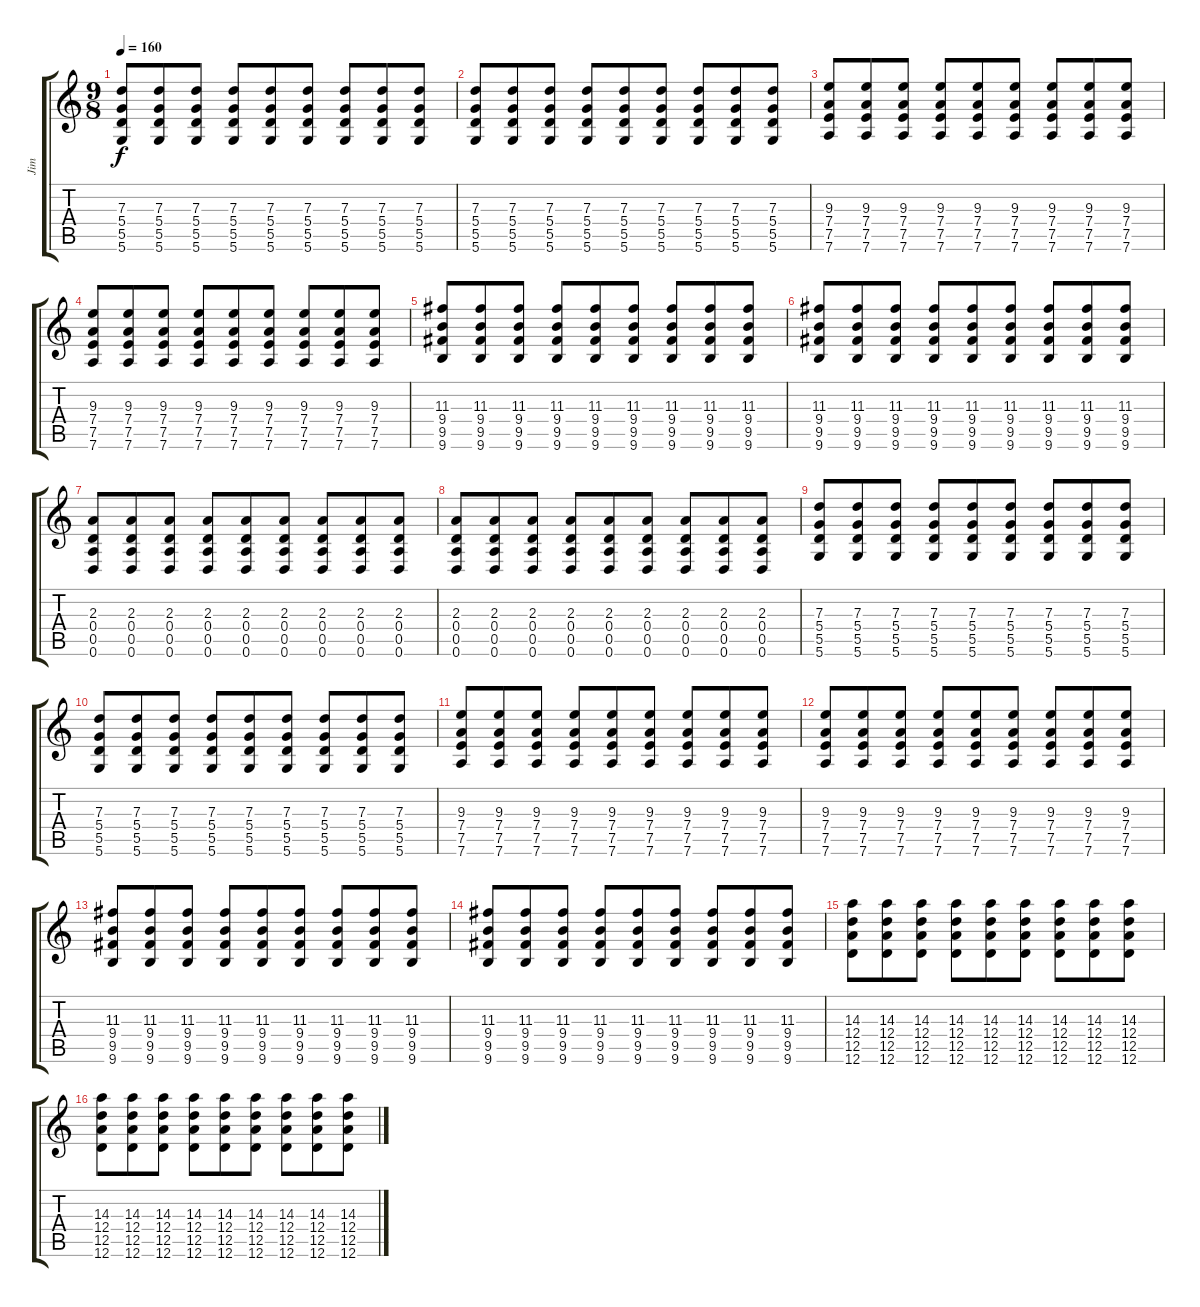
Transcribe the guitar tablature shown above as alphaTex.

\track ("Jim" "Jim") {instrument electricguitarjazz}
\staff {score tabs}
\tuning (E4 B3 G3 D3 A2 D2) {hide}
\ts (9 8)
\tempo 160
\clef g2
\ks c
(7.3 5.4 5.5 5.6).8{dy f instrument distortionguitar} (7.3 5.4 5.5 5.6).8 (7.3 5.4 5.5 5.6).8 (7.3 5.4 5.5 5.6).8 (7.3 5.4 5.5 5.6).8 (7.3 5.4 5.5 5.6).8 (7.3 5.4 5.5 5.6).8 (7.3 5.4 5.5 5.6).8 (7.3 5.4 5.5 5.6).8 |
(7.3 5.4 5.5 5.6).8 (7.3 5.4 5.5 5.6).8 (7.3 5.4 5.5 5.6).8 (7.3 5.4 5.5 5.6).8 (7.3 5.4 5.5 5.6).8 (7.3 5.4 5.5 5.6).8 (7.3 5.4 5.5 5.6).8 (7.3 5.4 5.5 5.6).8 (7.3 5.4 5.5 5.6).8 |
(9.3 7.4 7.5 7.6).8 (9.3 7.4 7.5 7.6).8 (9.3 7.4 7.5 7.6).8 (9.3 7.4 7.5 7.6).8 (9.3 7.4 7.5 7.6).8 (9.3 7.4 7.5 7.6).8 (9.3 7.4 7.5 7.6).8 (9.3 7.4 7.5 7.6).8 (9.3 7.4 7.5 7.6).8 |
(9.3 7.4 7.5 7.6).8 (9.3 7.4 7.5 7.6).8 (9.3 7.4 7.5 7.6).8 (9.3 7.4 7.5 7.6).8 (9.3 7.4 7.5 7.6).8 (9.3 7.4 7.5 7.6).8 (9.3 7.4 7.5 7.6).8 (9.3 7.4 7.5 7.6).8 (9.3 7.4 7.5 7.6).8 |
(11.3 9.4 9.5 9.6).8 (11.3 9.4 9.5 9.6).8 (11.3 9.4 9.5 9.6).8 (11.3 9.4 9.5 9.6).8 (11.3 9.4 9.5 9.6).8 (11.3 9.4 9.5 9.6).8 (11.3 9.4 9.5 9.6).8 (11.3 9.4 9.5 9.6).8 (11.3 9.4 9.5 9.6).8 |
(11.3 9.4 9.5 9.6).8 (11.3 9.4 9.5 9.6).8 (11.3 9.4 9.5 9.6).8 (11.3 9.4 9.5 9.6).8 (11.3 9.4 9.5 9.6).8 (11.3 9.4 9.5 9.6).8 (11.3 9.4 9.5 9.6).8 (11.3 9.4 9.5 9.6).8 (11.3 9.4 9.5 9.6).8 |
(2.3 0.4 0.5 0.6).8 (2.3 0.4 0.5 0.6).8 (2.3 0.4 0.5 0.6).8 (2.3 0.4 0.5 0.6).8 (2.3 0.4 0.5 0.6).8 (2.3 0.4 0.5 0.6).8 (2.3 0.4 0.5 0.6).8 (2.3 0.4 0.5 0.6).8 (2.3 0.4 0.5 0.6).8 |
(2.3 0.4 0.5 0.6).8 (2.3 0.4 0.5 0.6).8 (2.3 0.4 0.5 0.6).8 (2.3 0.4 0.5 0.6).8 (2.3 0.4 0.5 0.6).8 (2.3 0.4 0.5 0.6).8 (2.3 0.4 0.5 0.6).8 (2.3 0.4 0.5 0.6).8 (2.3 0.4 0.5 0.6).8 |
(7.3 5.4 5.5 5.6).8{instrument distortionguitar} (7.3 5.4 5.5 5.6).8 (7.3 5.4 5.5 5.6).8 (7.3 5.4 5.5 5.6).8 (7.3 5.4 5.5 5.6).8 (7.3 5.4 5.5 5.6).8 (7.3 5.4 5.5 5.6).8 (7.3 5.4 5.5 5.6).8 (7.3 5.4 5.5 5.6).8 |
(7.3 5.4 5.5 5.6).8 (7.3 5.4 5.5 5.6).8 (7.3 5.4 5.5 5.6).8 (7.3 5.4 5.5 5.6).8 (7.3 5.4 5.5 5.6).8 (7.3 5.4 5.5 5.6).8 (7.3 5.4 5.5 5.6).8 (7.3 5.4 5.5 5.6).8 (7.3 5.4 5.5 5.6).8 |
(9.3 7.4 7.5 7.6).8 (9.3 7.4 7.5 7.6).8 (9.3 7.4 7.5 7.6).8 (9.3 7.4 7.5 7.6).8 (9.3 7.4 7.5 7.6).8 (9.3 7.4 7.5 7.6).8 (9.3 7.4 7.5 7.6).8 (9.3 7.4 7.5 7.6).8 (9.3 7.4 7.5 7.6).8 |
(9.3 7.4 7.5 7.6).8 (9.3 7.4 7.5 7.6).8 (9.3 7.4 7.5 7.6).8 (9.3 7.4 7.5 7.6).8 (9.3 7.4 7.5 7.6).8 (9.3 7.4 7.5 7.6).8 (9.3 7.4 7.5 7.6).8 (9.3 7.4 7.5 7.6).8 (9.3 7.4 7.5 7.6).8 |
(11.3 9.4 9.5 9.6).8 (11.3 9.4 9.5 9.6).8 (11.3 9.4 9.5 9.6).8 (11.3 9.4 9.5 9.6).8 (11.3 9.4 9.5 9.6).8 (11.3 9.4 9.5 9.6).8 (11.3 9.4 9.5 9.6).8 (11.3 9.4 9.5 9.6).8 (11.3 9.4 9.5 9.6).8 |
(11.3 9.4 9.5 9.6).8 (11.3 9.4 9.5 9.6).8 (11.3 9.4 9.5 9.6).8 (11.3 9.4 9.5 9.6).8 (11.3 9.4 9.5 9.6).8 (11.3 9.4 9.5 9.6).8 (11.3 9.4 9.5 9.6).8 (11.3 9.4 9.5 9.6).8 (11.3 9.4 9.5 9.6).8 |
(14.3 12.4 12.5 12.6).8 (14.3 12.4 12.5 12.6).8 (14.3 12.4 12.5 12.6).8 (14.3 12.4 12.5 12.6).8 (14.3 12.4 12.5 12.6).8 (14.3 12.4 12.5 12.6).8 (14.3 12.4 12.5 12.6).8 (14.3 12.4 12.5 12.6).8 (14.3 12.4 12.5 12.6).8 |
(14.3 12.4 12.5 12.6).8 (14.3 12.4 12.5 12.6).8 (14.3 12.4 12.5 12.6).8 (14.3 12.4 12.5 12.6).8 (14.3 12.4 12.5 12.6).8 (14.3 12.4 12.5 12.6).8 (14.3 12.4 12.5 12.6).8 (14.3 12.4 12.5 12.6).8 (14.3 12.4 12.5 12.6).8
